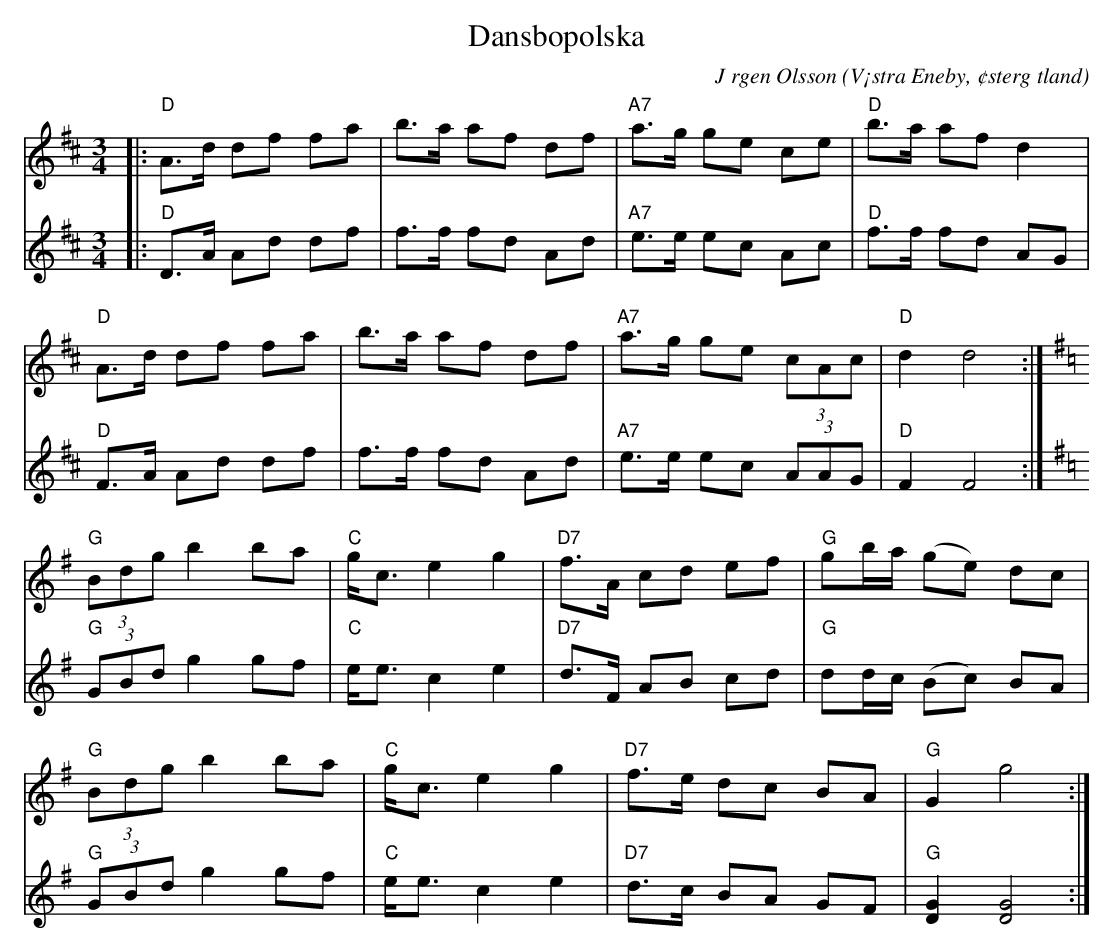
X:1
T:Dansbopolska
C:J rgen Olsson
O:V¡stra Eneby, ¢sterg tland
M:3/4
L:1/8
K:D
V:1
|:"D"A>d df fa|b>a af df|"A7"a>g ge ce|"D"b>a af d2|
"D"A>d df fa|b>a af df|"A7"a>g ge (3cAc|"D"d2 d4:|
[K:G]"G"(3Bdg b2 ba|"C"g<c e2 g2|"D7"f>A cd ef|"G" gb/a/ (ge) dc|
"G"(3Bdg b2 ba|"C"g<c e2 g2|"D7"f>e dc BA|"G" G2 g4:|
V:2
|:"D"D>A Ad df|f>f fd Ad|"A7"e>e ec Ac|"D"f>f fd AG|
"D"F>A Ad df|f>f fd Ad|"A7"e>e ec (3AAG|"D"F2 F4:|
[K:G]"G"(3GBd g2 gf|"C"e<e c2 e2|"D7"d>F AB cd|"G" dd/c/ (Bc) BA|
"G"(3GBd g2 gf|"C"e<e c2 e2|"D7"d>c BA GF|"G" [DG]2 [DG]4:|
